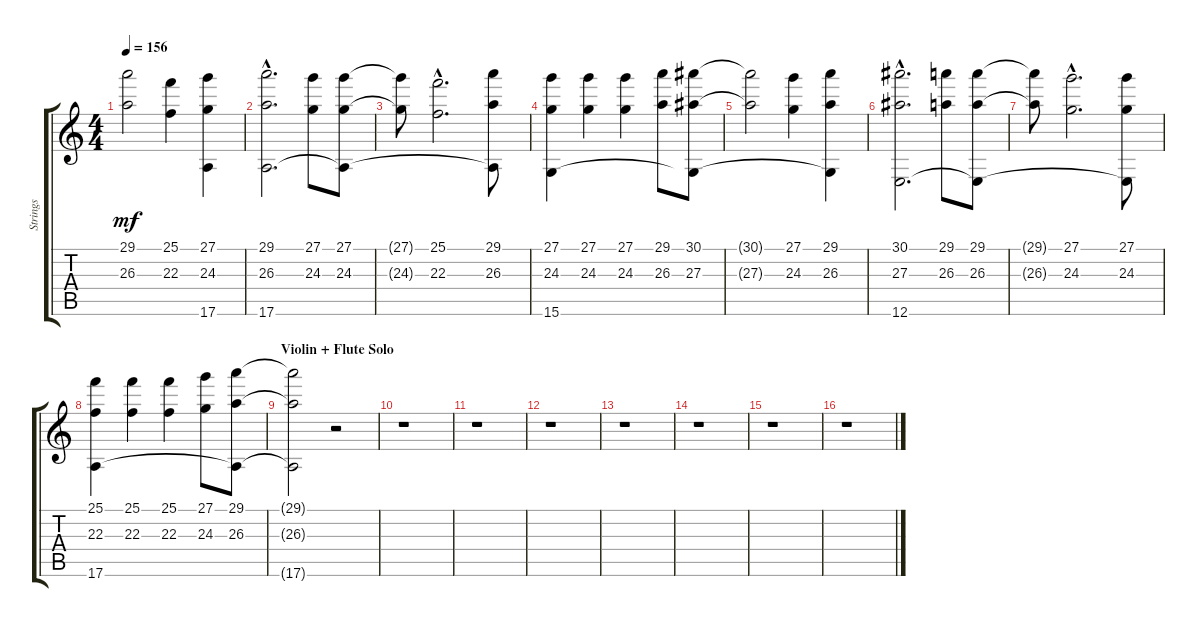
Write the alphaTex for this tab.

\track ("Strings" "Strings") {instrument stringensemble1}
\staff {score tabs}
\tuning (E4 B3 G3 D3 A2 E2) {hide}
\ts (4 4)
\tempo 156
\clef g2
\ks c
(29.1{t} 26.3{t}).2{dy mf} (25.1 22.3).4 (27.1 24.3 17.6{t}).4 |
(29.1{hac} 26.3{hac} 17.6{hac}).2{d} (27.1 24.3).8 (27.1 24.3 17.6{t}).8 |
(27.1{t} 24.3{t}).8 (25.1{hac} 22.3{hac}).2{d} (29.1 26.3 17.6{t}).8 |
(27.1 24.3 15.6).4 (27.1 24.3).4 (27.1 24.3).4 (29.1 26.3).8 (30.1 27.3 15.6{t}).8 |
(30.1{t} 27.3{t}).2 (27.1 24.3).4 (29.1 26.3 15.6{t}).4 |
(30.1{hac} 27.3{hac} 12.6{hac}).2{d} (29.1 26.3).8 (29.1 26.3 12.6{t}).8 |
(29.1{t} 26.3{t}).8 (27.1{hac} 24.3{hac}).2{d} (27.1 24.3 12.6{t}).8 |
(25.1 22.3 17.6).4 (25.1 22.3).4 (25.1 22.3).4 (27.1 24.3).8 (29.1 26.3 17.6{t}).8 |
\section ("" "Violin + Flute Solo")
(29.1{t} 26.3{t} 17.6{t}).2 r.2 |
r.1 |
r.1 |
r.1 |
r.1 |
r.1 |
r.1 |
r.1
